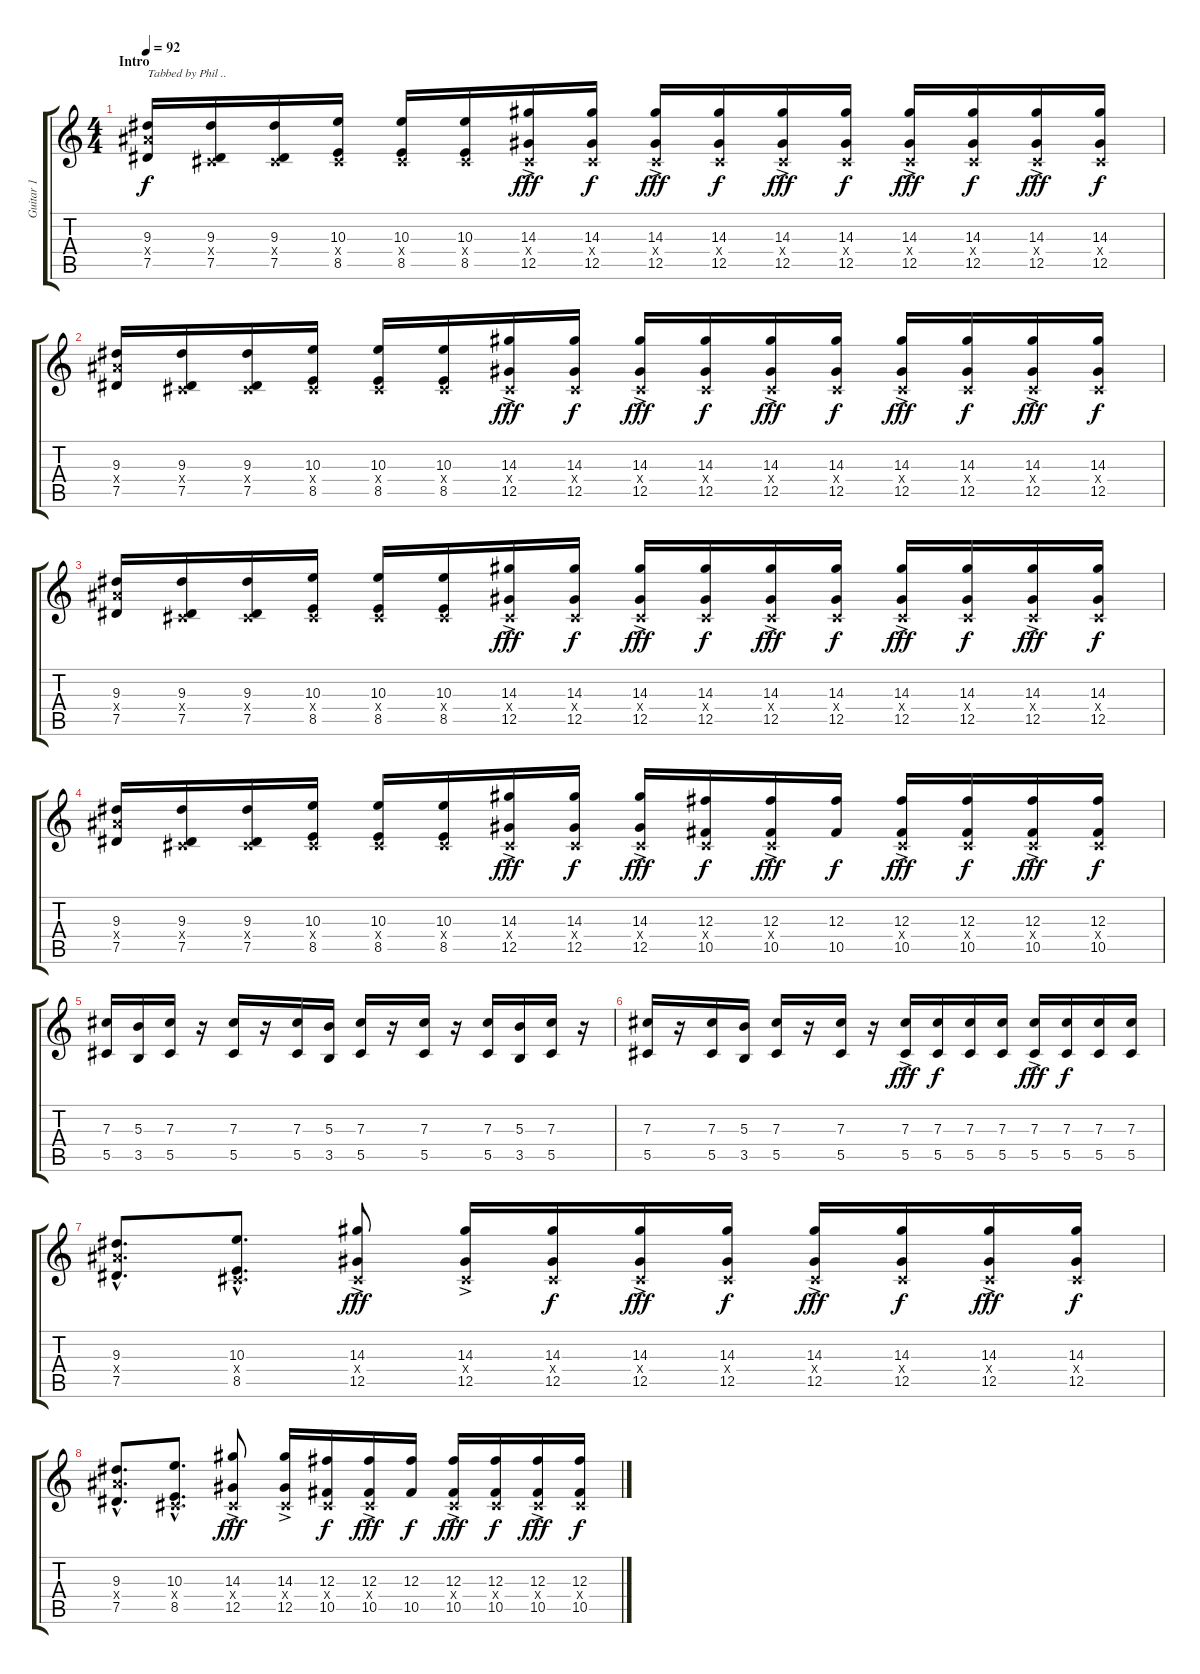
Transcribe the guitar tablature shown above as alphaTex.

\track ("Guitar 1" "Guitar 1") {instrument distortionguitar}
\staff {score tabs}
\tuning (Eb4 Bb3 Gb3 Db3 Ab2 Db2) {hide}
\ts (4 4)
\section ("" "Intro")
\tempo 92
\clef g2
\ks c
(9.3 9.4{x} 7.5).16{txt "Tabbed by Phil .." dy f instrument distortionguitar} (9.3 0.4{x} 7.5).16 (9.3 0.4{x} 7.5).16 (10.3 0.4{x} 8.5).16 (10.3 0.4{x} 8.5).16 (10.3 0.4{x} 8.5).16 (14.3{ac} 0.4{x} 12.5).16{dy fff} (14.3 0.4{x} 12.5).16{dy f} (14.3{ac} 0.4{x} 12.5).16{dy fff} (14.3 0.4{x} 12.5).16{dy f} (14.3{ac} 0.4{x} 12.5).16{dy fff} (14.3 0.4{x} 12.5).16{dy f} (14.3{ac} 0.4{x} 12.5).16{dy fff} (14.3 0.4{x} 12.5).16{dy f} (14.3{ac} 0.4{x} 12.5).16{dy fff} (14.3 0.4{x} 12.5).16{dy f} |
(9.3 9.4{x} 7.5).16 (9.3 0.4{x} 7.5).16 (9.3 0.4{x} 7.5).16 (10.3 0.4{x} 8.5).16 (10.3 0.4{x} 8.5).16 (10.3 0.4{x} 8.5).16 (14.3{ac} 0.4{x} 12.5).16{dy fff} (14.3 0.4{x} 12.5).16{dy f} (14.3{ac} 0.4{x} 12.5).16{dy fff} (14.3 0.4{x} 12.5).16{dy f} (14.3{ac} 0.4{x} 12.5).16{dy fff} (14.3 0.4{x} 12.5).16{dy f} (14.3{ac} 0.4{x} 12.5).16{dy fff} (14.3 0.4{x} 12.5).16{dy f} (14.3{ac} 0.4{x} 12.5).16{dy fff} (14.3 0.4{x} 12.5).16{dy f} |
(9.3 9.4{x} 7.5).16 (9.3 0.4{x} 7.5).16 (9.3 0.4{x} 7.5).16 (10.3 0.4{x} 8.5).16 (10.3 0.4{x} 8.5).16 (10.3 0.4{x} 8.5).16 (14.3{ac} 0.4{x} 12.5).16{dy fff} (14.3 0.4{x} 12.5).16{dy f} (14.3{ac} 0.4{x} 12.5).16{dy fff} (14.3 0.4{x} 12.5).16{dy f} (14.3{ac} 0.4{x} 12.5).16{dy fff} (14.3 0.4{x} 12.5).16{dy f} (14.3{ac} 0.4{x} 12.5).16{dy fff} (14.3 0.4{x} 12.5).16{dy f} (14.3{ac} 0.4{x} 12.5).16{dy fff} (14.3 0.4{x} 12.5).16{dy f} |
(9.3 9.4{x} 7.5).16 (9.3 0.4{x} 7.5).16 (9.3 0.4{x} 7.5).16 (10.3 0.4{x} 8.5).16 (10.3 0.4{x} 8.5).16 (10.3 0.4{x} 8.5).16 (14.3{ac} 0.4{x} 12.5).16{dy fff} (14.3 0.4{x} 12.5).16{dy f} (14.3{ac} 0.4{x} 12.5).16{dy fff} (12.3 0.4{x} 10.5).16{dy f} (12.3{ac} 0.4{x} 10.5).16{dy fff} (12.3 10.5).16{dy f} (12.3{ac} 0.4{x} 10.5).16{dy fff} (12.3 0.4{x} 10.5).16{dy f} (12.3{ac} 0.4{x} 10.5).16{dy fff} (12.3 0.4{x} 10.5).16{dy f} |
(7.3 5.5).16 (5.3 3.5).16 (7.3 5.5).16 r.16 (7.3 5.5).16 r.16 (7.3 5.5).16 (5.3 3.5).16 (7.3 5.5).16 r.16 (7.3 5.5).16 r.16 (7.3 5.5).16 (5.3 3.5).16 (7.3 5.5).16 r.16 |
(7.3 5.5).16 r.16 (7.3 5.5).16 (5.3 3.5).16 (7.3 5.5).16 r.16 (7.3 5.5).16 r.16 (7.3{ac} 5.5{ac}).16{dy fff} (7.3 5.5).16{dy f} (7.3 5.5).16 (7.3 5.5).16 (7.3{ac} 5.5{ac}).16{dy fff} (7.3 5.5).16{dy f} (7.3 5.5).16 (7.3 5.5).16 |
(9.3{hac} 9.4{hac x} 7.5{hac}).8{d} (10.3{hac} 0.4{hac x} 8.5{hac}).8{d} (14.3{ac} 0.4{x} 12.5).8{dy fff} (14.3{ac} 0.4{x} 12.5).16 (14.3 0.4{x} 12.5).16{dy f} (14.3{ac} 0.4{x} 12.5).16{dy fff} (14.3 0.4{x} 12.5).16{dy f} (14.3{ac} 0.4{x} 12.5).16{dy fff} (14.3 0.4{x} 12.5).16{dy f} (14.3{ac} 0.4{x} 12.5).16{dy fff} (14.3 0.4{x} 12.5).16{dy f} |
(9.3{hac} 9.4{hac x} 7.5{hac}).8{d} (10.3{hac} 0.4{hac x} 8.5{hac}).8{d} (14.3{ac} 0.4{x} 12.5).8{dy fff} (14.3{ac} 0.4{x} 12.5).16 (12.3 0.4{x} 10.5).16{dy f} (12.3{ac} 0.4{x} 10.5).16{dy fff} (12.3 10.5).16{dy f} (12.3{ac} 0.4{x} 10.5).16{dy fff} (12.3 0.4{x} 10.5).16{dy f} (12.3{ac} 0.4{x} 10.5).16{dy fff} (12.3 0.4{x} 10.5).16{dy f}
